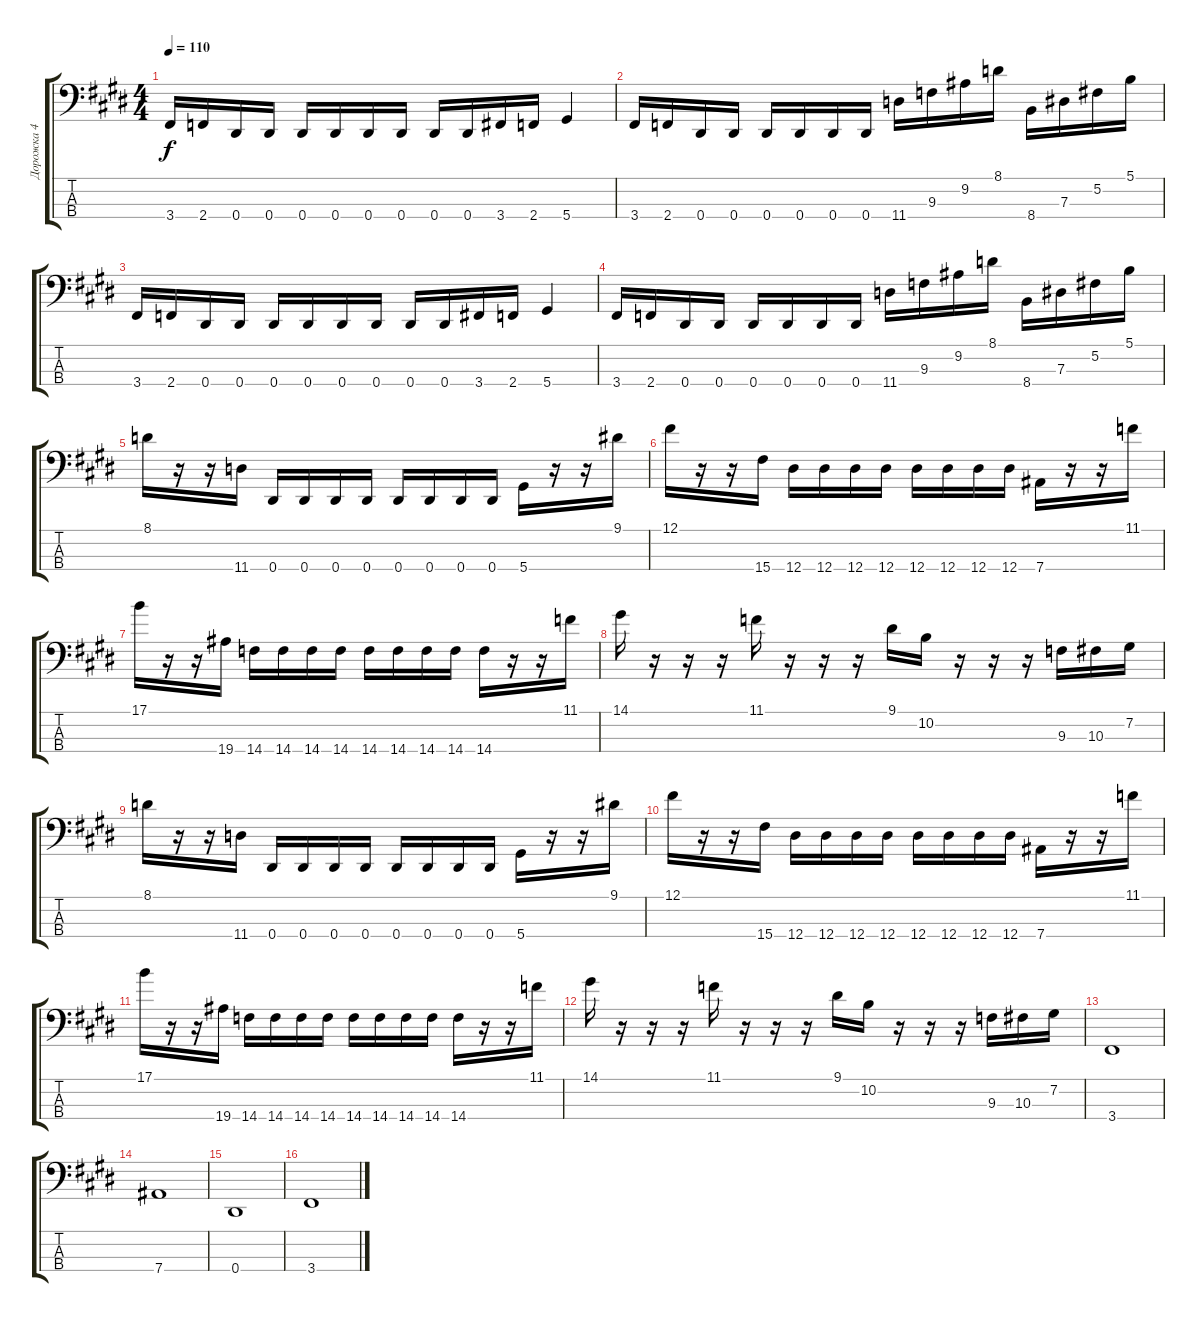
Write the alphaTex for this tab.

\track ("Дорожка 4" "Дорожка 4") {instrument electricbasspick}
\staff {score tabs}
\tuning (Gb2 Db2 Ab1 Eb1) {hide}
\ts (4 4)
\tempo 110
\clef f4
\ks e
3.4.16{dy f} 2.4.16 0.4.16 0.4.16 0.4.16 0.4.16 0.4.16 0.4.16 0.4.16 0.4.16 3.4.16 2.4.16 5.4.4 |
3.4.16 2.4.16 0.4.16 0.4.16 0.4.16 0.4.16 0.4.16 0.4.16 11.4.16 9.3.16 9.2.16 8.1.16 8.4.16 7.3.16 5.2.16 5.1.16 |
3.4.16 2.4.16 0.4.16 0.4.16 0.4.16 0.4.16 0.4.16 0.4.16 0.4.16 0.4.16 3.4.16 2.4.16 5.4.4 |
3.4.16 2.4.16 0.4.16 0.4.16 0.4.16 0.4.16 0.4.16 0.4.16 11.4.16 9.3.16 9.2.16 8.1.16 8.4.16 7.3.16 5.2.16 5.1.16 |
8.1.16 r.16 r.16 11.4.16 0.4.16 0.4.16 0.4.16 0.4.16 0.4.16 0.4.16 0.4.16 0.4.16 5.4.16 r.16 r.16 9.1.16 |
12.1.16 r.16 r.16 15.4.16 12.4.16 12.4.16 12.4.16 12.4.16 12.4.16 12.4.16 12.4.16 12.4.16 7.4.16 r.16 r.16 11.1.16 |
17.1.16 r.16 r.16 19.4.16 14.4.16 14.4.16 14.4.16 14.4.16 14.4.16 14.4.16 14.4.16 14.4.16 14.4.16 r.16 r.16 11.1.16 |
14.1.16 r.16 r.16 r.16 11.1.16 r.16 r.16 r.16 9.1.16 10.2.16 r.16 r.16 r.16 9.3.16 10.3.16 7.2.16 |
8.1.16 r.16 r.16 11.4.16 0.4.16 0.4.16 0.4.16 0.4.16 0.4.16 0.4.16 0.4.16 0.4.16 5.4.16 r.16 r.16 9.1.16 |
12.1.16 r.16 r.16 15.4.16 12.4.16 12.4.16 12.4.16 12.4.16 12.4.16 12.4.16 12.4.16 12.4.16 7.4.16 r.16 r.16 11.1.16 |
17.1.16 r.16 r.16 19.4.16 14.4.16 14.4.16 14.4.16 14.4.16 14.4.16 14.4.16 14.4.16 14.4.16 14.4.16 r.16 r.16 11.1.16 |
14.1.16 r.16 r.16 r.16 11.1.16 r.16 r.16 r.16 9.1.16 10.2.16 r.16 r.16 r.16 9.3.16 10.3.16 7.2.16 |
3.4.1 |
7.4.1 |
0.4.1 |
3.4.1
